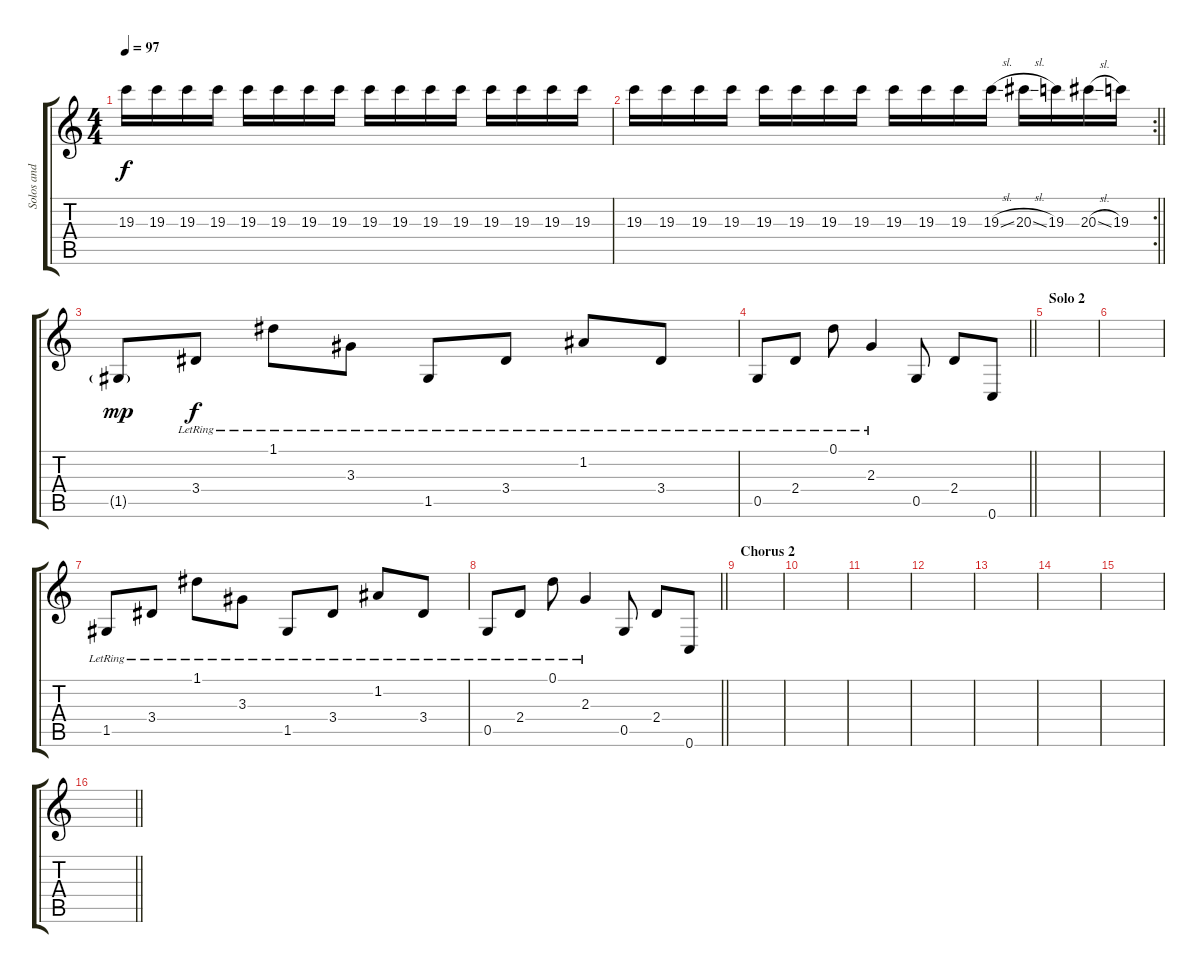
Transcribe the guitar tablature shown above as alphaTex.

\track ("Solos and Background" "Solos and ") {instrument overdrivenguitar}
\staff {score tabs}
\tuning (D4 A3 F3 C3 G2 C2) {hide}
\ts (4 4)
\tempo 97
\clef g2
\ks c
19.3.16{dy f} 19.3.16 19.3.16 19.3.16 19.3.16 19.3.16 19.3.16 19.3.16 19.3.16 19.3.16 19.3.16 19.3.16 19.3.16 19.3.16 19.3.16 19.3.16 |
\rc 2
\barLineRight lightlight
19.3.16 19.3.16 19.3.16 19.3.16 19.3.16 19.3.16 19.3.16 19.3.16 19.3.16 19.3.16 19.3.16 19.3{sl}.16 20.3{sl}.16 19.3.16 20.3{sl}.16 19.3.16 |
1.5{g}.8{dy mp volume 16} 3.4{lr}.8{dy f} 1.1{lr}.8 3.3{lr}.8 1.5{lr}.8 3.4{lr}.8 1.2{lr}.8 3.4{lr}.8 |
\barLineRight lightlight
0.5{lr}.8 2.4{lr}.8 0.1{lr}.8 2.3{lr}.4 0.5.8 2.4.8 0.6.8 |
\section ("" "Solo 2")
|
|
1.5{lr}.8 3.4{lr}.8 1.1{lr}.8 3.3{lr}.8 1.5{lr}.8 3.4{lr}.8 1.2{lr}.8 3.4{lr}.8 |
\barLineRight lightlight
0.5{lr}.8 2.4{lr}.8 0.1{lr}.8 2.3{lr}.4 0.5.8 2.4.8 0.6.8 |
\section ("" "Chorus 2")
|
|
|
|
|
|
|
\barLineRight lightlight
